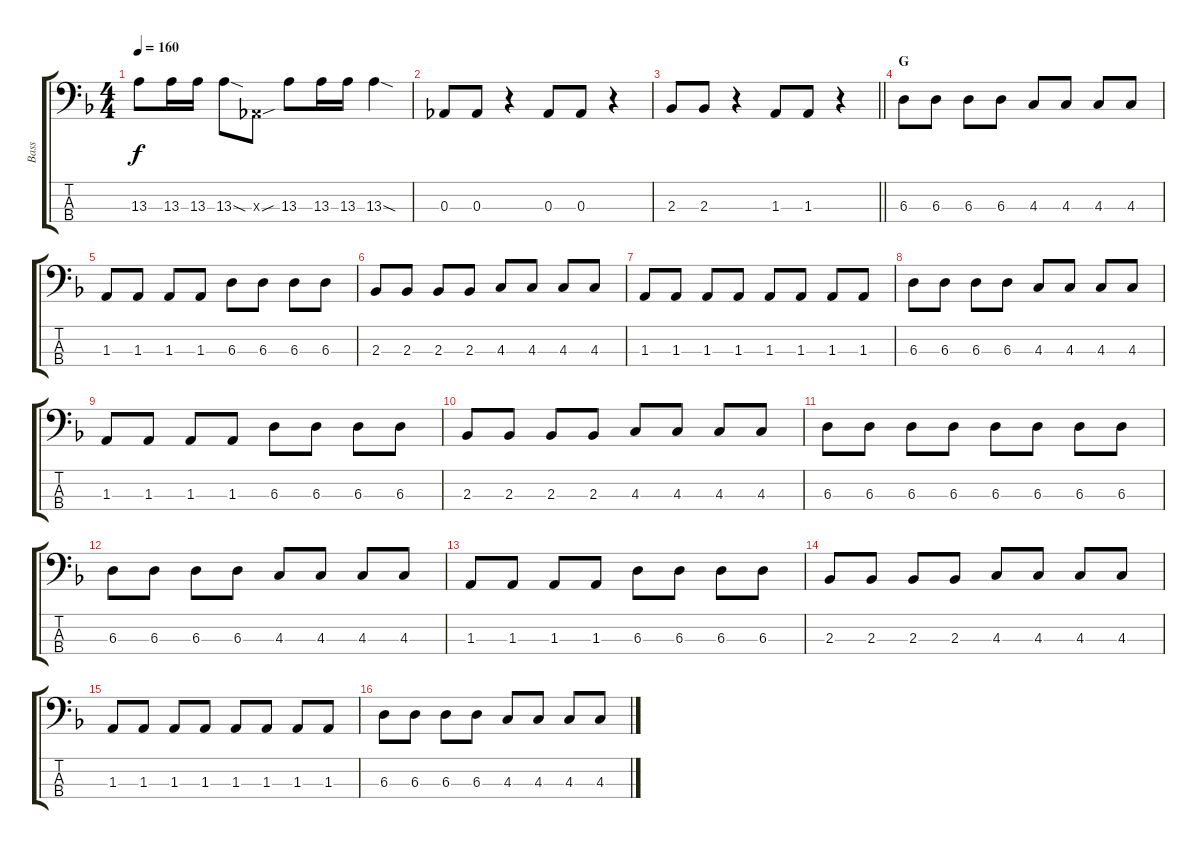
\track ("Bass" "Bass") {instrument electricbasspick}
\staff {score tabs}
\tuning (Gb2 Db2 Ab1 Db1) {hide}
\ts (4 4)
\tempo 160
\clef f4
\ks f
13.3.8{dy f} 13.3.16 13.3.16 13.3{sod}.8 0.3{sou x}.8 13.3.8 13.3.16 13.3.16 13.3{sod}.4 |
0.3.8 0.3.8 r.4 0.3.8 0.3.8 r.4 |
\barLineRight lightlight
2.3.8 2.3.8 r.4 1.3.8 1.3.8 r.4 |
\section ("" "G")
6.3.8 6.3.8 6.3.8 6.3.8 4.3.8 4.3.8 4.3.8 4.3.8 |
1.3.8 1.3.8 1.3.8 1.3.8 6.3.8 6.3.8 6.3.8 6.3.8 |
2.3.8 2.3.8 2.3.8 2.3.8 4.3.8 4.3.8 4.3.8 4.3.8 |
1.3.8 1.3.8 1.3.8 1.3.8 1.3.8 1.3.8 1.3.8 1.3.8 |
6.3.8 6.3.8 6.3.8 6.3.8 4.3.8 4.3.8 4.3.8 4.3.8 |
1.3.8 1.3.8 1.3.8 1.3.8 6.3.8 6.3.8 6.3.8 6.3.8 |
2.3.8 2.3.8 2.3.8 2.3.8 4.3.8 4.3.8 4.3.8 4.3.8 |
6.3.8 6.3.8 6.3.8 6.3.8 6.3.8 6.3.8 6.3.8 6.3.8 |
6.3.8 6.3.8 6.3.8 6.3.8 4.3.8 4.3.8 4.3.8 4.3.8 |
1.3.8 1.3.8 1.3.8 1.3.8 6.3.8 6.3.8 6.3.8 6.3.8 |
2.3.8 2.3.8 2.3.8 2.3.8 4.3.8 4.3.8 4.3.8 4.3.8 |
1.3.8 1.3.8 1.3.8 1.3.8 1.3.8 1.3.8 1.3.8 1.3.8 |
6.3.8 6.3.8 6.3.8 6.3.8 4.3.8 4.3.8 4.3.8 4.3.8
